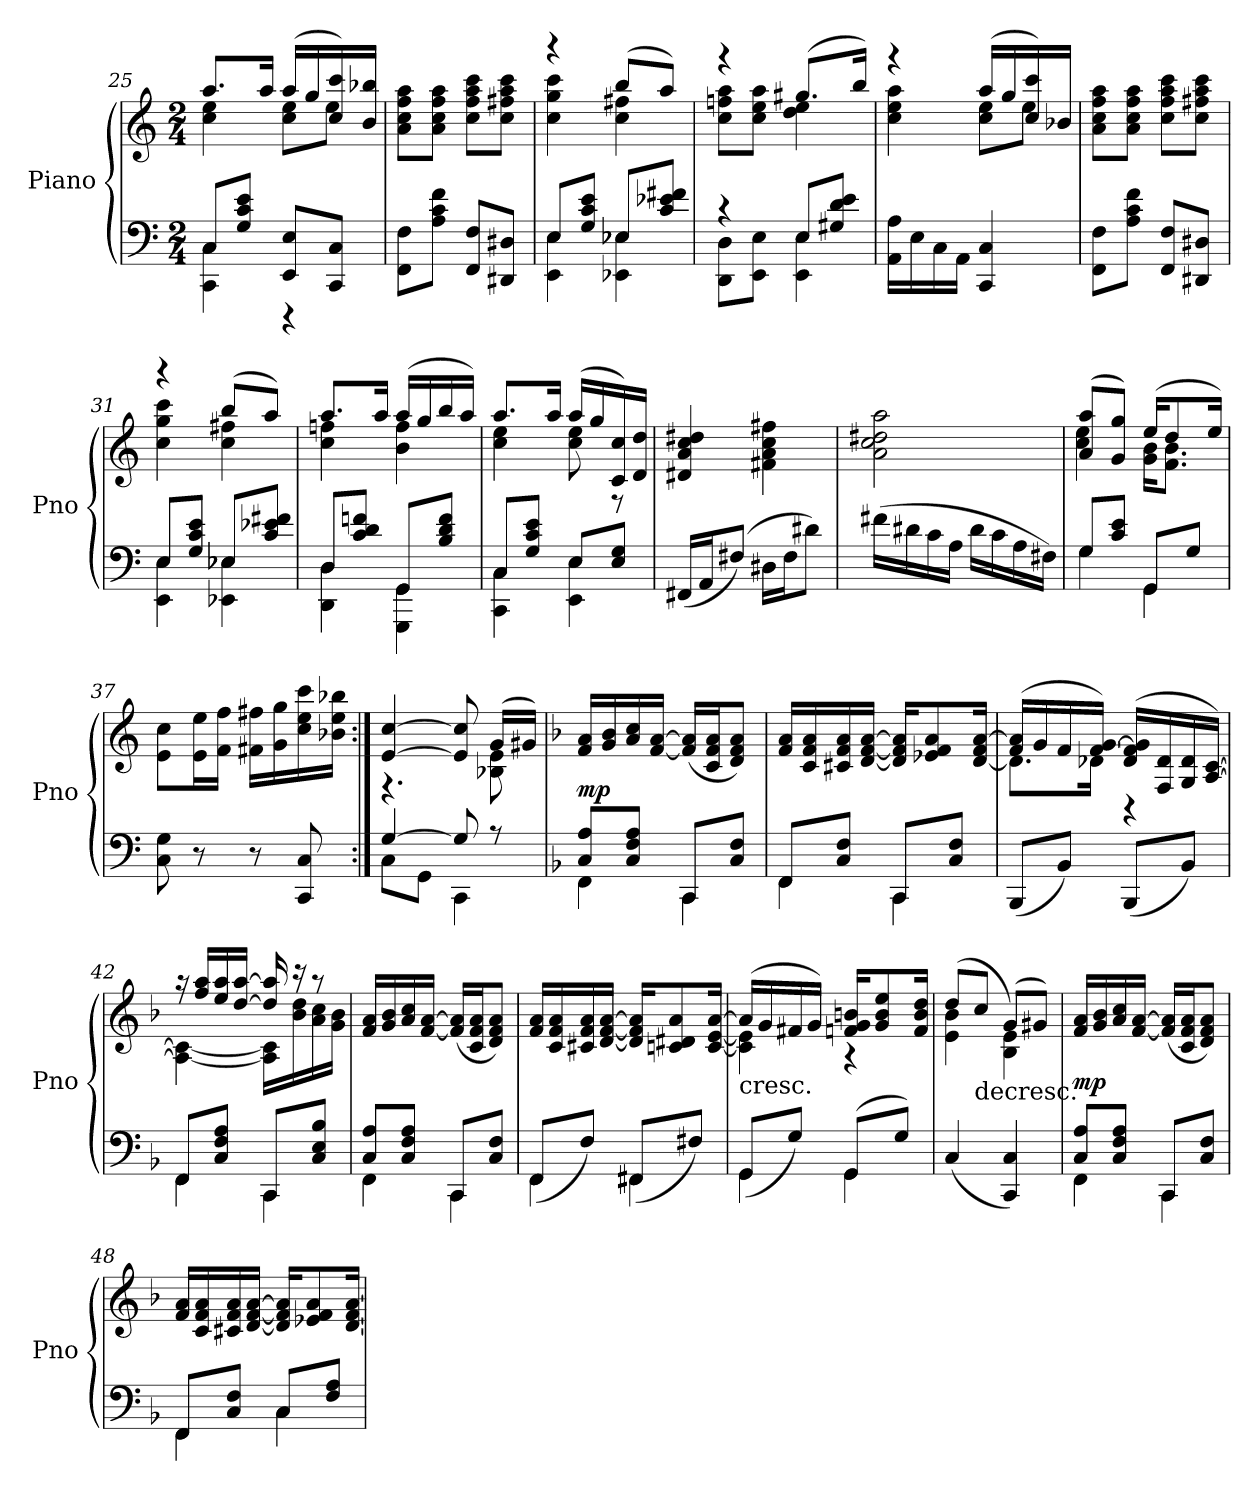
**kern	**kern	**dynam
*part1	*part1	*part1
*staff2	*staff1	*staff1/2
*I"Piano	*	*
*I'Pno	*	*
*clefF4	*clefG2	*
*k[]	*k[]	*
*M2/4	*M2/4	*
=25	=25	=25
*^	*^	*
8CL	4CC 4C	8.aaL	4cc 4ee	.
8G 8c 8eJ	.	.	.	.
.	.	16aaJk	.	.
8EE 8EL	4r	(16aaLL	8cc 8eeL	.
.	.	16gg	.	.
8CC 8CJ	.	16cc 16ccc)	8eeJ	.
.	.	16b 16bb-XJJ	.	.
*v	*v	*	*	*
*	*v	*v	*
=26	=26	=26
8FF 8FL	8a 8cc 8ff 8aaL	.
8A 8c 8fJ	8a 8cc 8ff 8aaJ	.
8FF 8FL	8cc 8ff 8aa 8cccL	.
8DD#X 8D#XJ	8cc 8ff#X 8aa 8cccJ	.
=27	=27	=27
*^	*^	*
8EL	4EE 4E	4r	4cc 4gg 4ccc	.
8G 8c 8eJ	.	.	.	.
8E-XL	4EE-X 4E-X	(8bbL	4cc 4ff#X	.
8c 8e-X 8f#XJ	.	8aaJ)	.	.
=28	=28	=28	=28	=28
4r	8DD 8DL	4r	8cc 8ffn 8aaL	.
.	8EE 8EJ	.	8cc 8ee 8aaJ	.
8EL	4EE 4E	(8.gg#XL	4dd 4ee	.
8G#X 8d 8eJ	.	.	.	.
.	.	16bbJk)	.	.
*v	*v	*	*	*
=29	=29	=29	=29
16AA 16ALL	4r	4cc 4ee 4aa	.
16E	.	.	.
16C	.	.	.
16AAJJ	.	.	.
4CC 4C	(16aaLL	8cc 8eeL	.
.	16gg	.	.
.	16cc 16ccc)	8eeJ	.
.	16b-XJJ	.	.
*	*v	*v	*
=30	=30	=30
8FF 8FL	8a 8cc 8ff 8aaL	.
8A 8c 8fJ	8a 8cc 8ff 8aaJ	.
8FF 8FL	8cc 8ff 8aa 8cccL	.
8DD#X 8D#XJ	8cc 8ff#X 8aa 8cccJ	.
=31	=31	=31
*^	*^	*
8EL	4EE 4E	4r	4cc 4gg 4ccc	.
8G 8c 8eJ	.	.	.	.
8E-XL	4EE-X 4E-X	(8bbL	4cc 4ff#X	.
8c 8e-X 8f#XJ	.	8aaJ)	.	.
=32	=32	=32	=32	=32
8DL	4DD 4D	8.aaL	4cc 4ffn	.
8c 8d 8fnJ	.	.	.	.
.	.	16aaJk	.	.
8GGL	4GGG 4GG	(16aaLL	4b 4ff	.
.	.	16gg	.	.
8B 8d 8fJ	.	16bb	.	.
.	.	16aaJJ)	.	.
=33	=33	=33	=33	=33
8CL	4CC 4C	8.aaL	4cc 4ee	.
8G 8c 8eJ	.	.	.	.
.	.	16aaJk	.	.
8EL	4EE 4E	(16aaLL	8cc 8ee	.
.	.	16gg	.	.
8E 8GJ	.	16c 16cc)	8r	.
.	.	16d 16ddJJ	.	.
*v	*v	*	*	*
*	*v	*v	*
=34	=34	=34
(16FF#XLL	4d#X 4a 4cc 4dd#X	.
16AAJ	.	.
(8F#XJ)	.	.
16D#XLL	4f#X 4a 4cc 4ff#X	.
16F#J	.	.
8d#XJ)	.	.
=35	=35	=35
(16f#XLL	2a 2cc 2dd#X 2aa	.
16d#X	.	.
16c	.	.
16AJJ	.	.
16d#LL	.	.
16c	.	.
16A	.	.
16F#XJJ)	.	.
=36	=36	=36
*^	*^	*
8GL	4G	(8a 8aaL	4cc 4ee	.
8c 8eJ	.	8g 8ggJ)	.	.
8GGL	4GG	(16eeKL	16g 16bKL	.
.	.	8dd	8.f 8.bJ	.
8GJ	.	.	.	.
.	.	16eeJk)	.	.
*v	*v	*	*	*
*	*v	*v	*
=37	=37	=37
8C 8G	8e 8ccL	.
8r	16e 16eeL	.
.	16f 16ffJJ	.
8r	16f#X 16ff#XLL	.
.	16g 16gg	.
8CC 8C	16cc 16ee 16ccc	.
.	16b-X 16ee 16bb-XJJ	.
=38:|!	=38:|!	=38:|!
*^	*^	*
[4G	8CL	[4e [4cc	4.r	.
.	8GGJ	.	.	.
8G]	4CC	8e] 8cc]	.	.
8r	.	(16gLL	8B-X 8e	.
.	.	16g#XJJ)	.	.
*	*	*v	*v	*
=39	=39	=39	=39
*k[b-]	*	*k[b-]	*
8C 8AL	4FF	16f 16aLL	mp
.	.	16g 16b-	.
8C 8F 8AJ	.	16a 16cc	.
.	.	[16f [16aJJ	.
8CCL	4CC	(16f] 16a]LL	.
.	.	16c 16f 16aJ	.
8C 8FJ	.	8d 8f 8aJ)	.
=40	=40	=40	=40
8FFL	4FF	16f 16aLL	.
.	.	16c 16f 16a	.
8C 8FJ	.	16c#X 16f 16a	.
.	.	[16d [16f [16aJJ	.
8CCL	4CC	16d] 16f] 16a]KL	.
.	.	8e-X 8f 8a	.
8C 8FJ	.	.	.
.	.	[16d 16f [16aJk	.
*v	*v	*	*
=41	=41	=41
*	*^	*
(8BBB-L	(16f 16a]LL	8.dL]	.
.	16g	.	.
8BB-J)	16f	.	.
.	[16f [16gJJ)	16d-XJk	.
(8BBB-L	(16d- 16f] 16g]LL	4r	.
.	16F 16d-	.	.
8BB-J)	16G 16d-	.	.
.	[16A [16cJJ)	.	.
=42	=42	=42	=42
*^	*	*	*
8FFL	4FF	16r	4A_ 4c_	.
.	.	16ff 16aaLL	.	.
8C 8F 8AJ	.	16ee 16aa	.	.
.	.	[16dd [16aaJJ	.	.
8CCL	4CC	16dd] 16aa]	16A] 16c]LL	.
.	.	16r	16b- 16dd	.
8C 8E 8B-J	.	8r	16a 16cc	.
.	.	.	16g 16b-JJ	.
*	*	*v	*v	*
=43	=43	=43	=43
8C 8AL	4FF	16f 16aLL	.
.	.	16g 16b-	.
8C 8F 8AJ	.	16a 16cc	.
.	.	[16f [16aJJ	.
8CCL	4CC	(16f] 16a]LL	.
.	.	16c 16f 16aJ	.
8C 8FJ	.	8d 8f 8aJ)	.
=44	=44	=44	=44
8FFL	(4FF	16f 16aLL	.
.	.	16c 16f 16a	.
8FJ)	.	16c#X 16f 16a	.
.	.	[16d [16f [16aJJ	.
8FF#XL	(4FF#X	16d] 16f] 16a]KL	.
.	.	8cn 8d#X 8a	.
8F#XJ)	.	.	.
.	.	[16c [16e [16aJk	.
=45	=45	=45	=45
*	*	*^	*
!	!	!LO:TX:c:t=cresc.	!	!
8GGL	(4GG	(16aLL]	4c] 4e]	.
.	.	16g	.	.
8GJ)	.	16f#X	.	.
.	.	16gJJ)	.	.
(8GGL	4GG	16fn 16g 16bnKL	4r	.
.	.	8g 8b 8ee	.	.
8GJ)	.	.	.	.
.	.	16f 16b 16ddJk	.	.
*v	*v	*	*	*
=46	=46	=46	=46
(4C	(8ddL	4e 4b-	.
!	!LO:TX:c:t=decresc.	!	!
.	8ccJ	.	.
4CC 4C)	(8gL)	4B- 4e	.
.	8g#XJ)	.	.
*	*v	*v	*
=47	=47	=47
*^	*	*
8C 8AL	4FF	16f 16aLL	mp
.	.	16g 16b-	.
8C 8F 8AJ	.	16a 16cc	.
.	.	[16f [16aJJ	.
8CCL	4CC	(16f] 16a]LL	.
.	.	16c 16f 16aJ	.
8C 8FJ	.	8d 8f 8aJ)	.
=48	=48	=48	=48
8FFL	4FF	16f 16aLL	.
.	.	16c 16f 16a	.
8C 8FJ	.	16c#X 16f 16a	.
.	.	[16d [16f [16aJJ	.
8CL	4C	16d] 16f] 16a]KL	.
.	.	8e-X 8f 8a	.
8F 8AJ	.	.	.
.	.	[16d [16f [16aJk	.
*v	*v	*	*
=	=	=
*-	*-	*-
